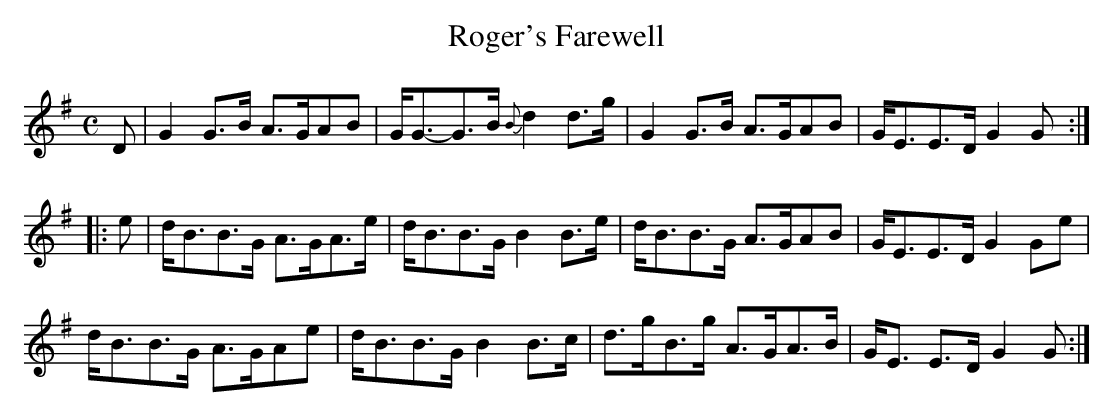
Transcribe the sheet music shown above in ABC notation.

X:1
T:Roger's Farewell
M:C
K:G
D|\
G2G>B A>GAB| G<G-G>B {B}d2d>g| G2G>B A>GAB| G<EE>D G2G::
e|\
d<BB>G A>GA>e| d<BB>G B2B>e| d<BB>G A>GAB| G<EE>D G2Ge|
d<BB>G A>GAe| d<BB>G B2B>c| d>gB>g A>GA>B| G<E E>D G2G:|
